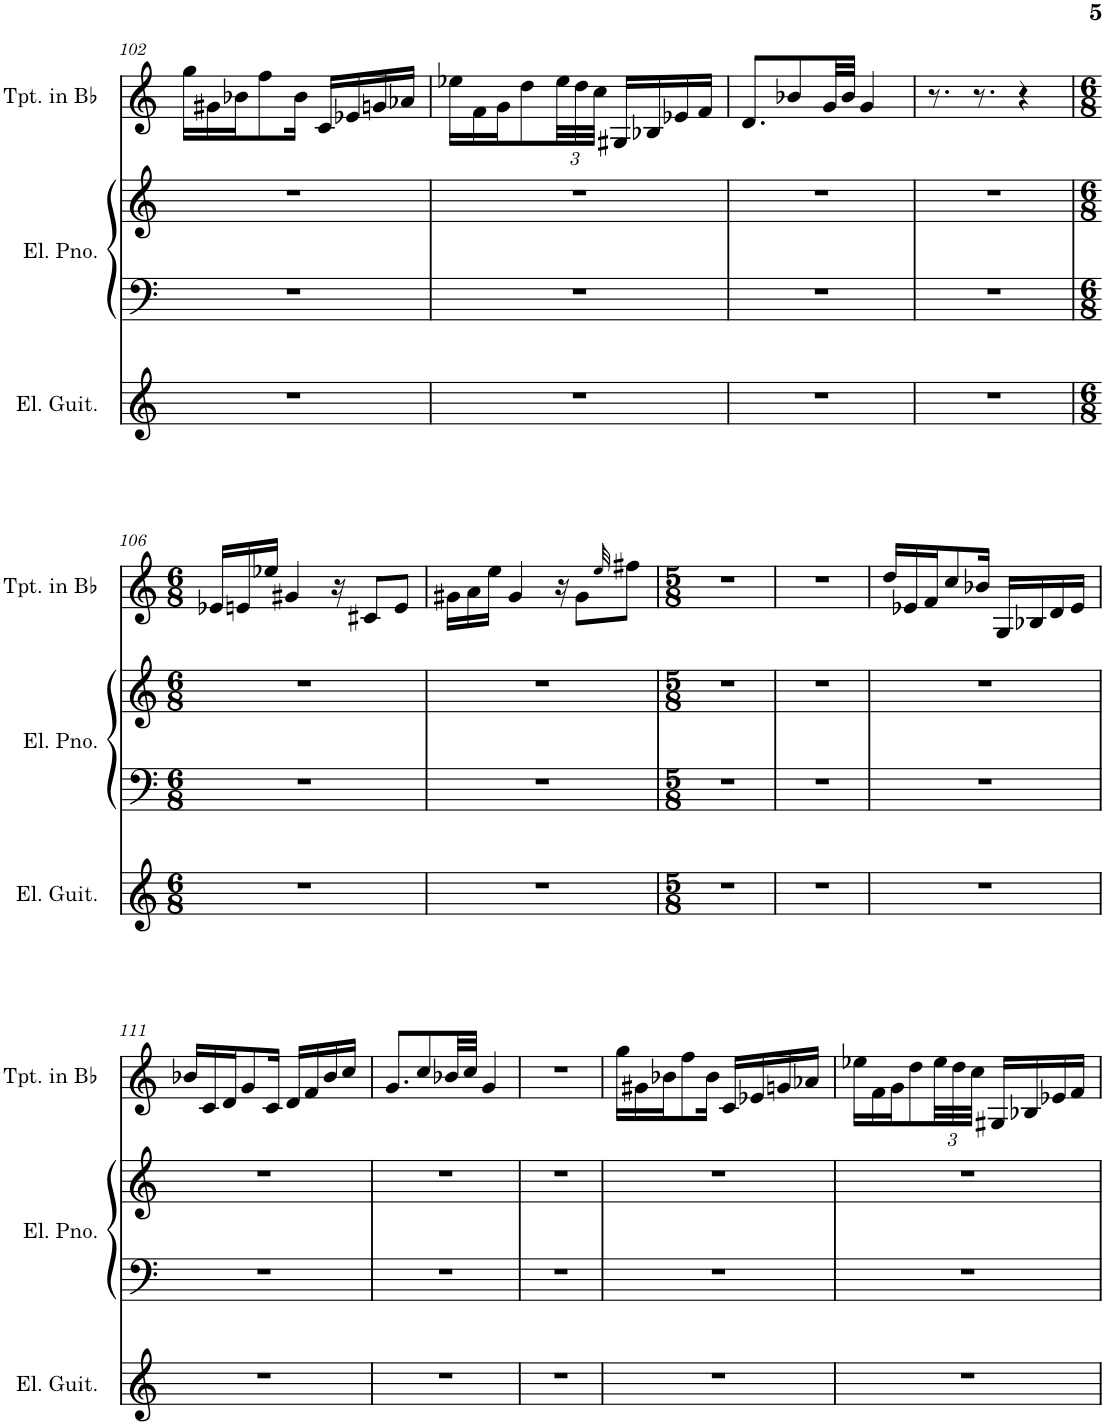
**kern	**kern	**kern	**kern
*part3	*part2	*part2	*part1
*staff4	*staff3	*staff2	*staff1
*I"Electric Guitar	*I"Electric Piano	*	*I"Trumpet in Bb
*I'El. Guit.	*I'El. Pno.	*	*I'Tpt. in Bb
!!LO:PB:g=z
*clefG2	*clefF4	*clefG2	*clefG2
*	*	*	*Trd1c2
*k[]	*k[]	*k[]	*k[]
*M5/8	*M5/8	*M5/8	*M5/8
=102	=102	=102	=102
8%5r	8%5r	8%5r	16gg\LL
.	.	.	16g#X\
.	.	.	16b-X\J
.	.	.	8ff\
.	.	.	16b-\Jk
.	.	.	16c/LL
.	.	.	16e-X/
.	.	.	16gn/
.	.	.	16a-X/JJ
=103	=103	=103	=103
8%5r	8%5r	8%5r	16ee-X\LL
.	.	.	16f\
.	.	.	16g\J
.	.	.	8dd\
*	*	*	*Xbrackettup
.	.	.	48ee-\LL
.	.	.	48dd\
.	.	.	48cc\JJJ
.	.	.	16G#X/LL
.	.	.	16B-X/
.	.	.	16e-X/
.	.	.	16f/JJ
=104	=104	=104	=104
8%5r	8%5r	8%5r	8.d/L
.	.	.	8b-X/
.	.	.	32g/LL
.	.	.	32b-/JJJ
.	.	.	4g/
=105	=105	=105	=105
8%5r	8%5r	8%5r	8.r
.	.	.	8.r
.	.	.	4r
!!LO:LB:g=z
=106	=106	=106	=106
*M6/8	*M6/8	*M6/8	*M6/8
2.r	2.r	2.r	16e-X/LL
.	.	.	16en/
.	.	.	16ee-X/JJ
.	.	.	4g#X/
.	.	.	16r
.	.	.	8c#X/L
.	.	.	8e/J
=107	=107	=107	=107
2.r	2.r	2.r	16g#X\LL
.	.	.	16a\
.	.	.	16ee\JJ
.	.	.	4g#/
.	.	.	16r
.	.	.	8g#\L
.	.	.	32qee/
.	.	.	8ff#X\J
=108	=108	=108	=108
*M5/8	*M5/8	*M5/8	*M5/8
8%5r	8%5r	8%5r	8%5r
=109	=109	=109	=109
8%5r	8%5r	8%5r	8%5r
=110	=110	=110	=110
8%5r	8%5r	8%5r	16dd/LL
.	.	.	16e-X/
.	.	.	16f/J
.	.	.	8cc/
.	.	.	16b-X/Jk
.	.	.	16G/LL
.	.	.	16B-X/
.	.	.	16d/
.	.	.	16e-/JJ
!!LO:LB:g=z
=111	=111	=111	=111
8%5r	8%5r	8%5r	16b-X/LL
.	.	.	16c/
.	.	.	16d/J
.	.	.	8g/
.	.	.	16c/Jk
.	.	.	16d/LL
.	.	.	16f/
.	.	.	16b-/
.	.	.	16cc/JJ
=112	=112	=112	=112
8%5r	8%5r	8%5r	8.g/L
.	.	.	8cc/
.	.	.	32b-X/LL
.	.	.	32cc/JJJ
.	.	.	4g/
=113	=113	=113	=113
8%5r	8%5r	8%5r	8%5r
=114	=114	=114	=114
8%5r	8%5r	8%5r	16gg\LL
.	.	.	16g#X\
.	.	.	16b-X\J
.	.	.	8ff\
.	.	.	16b-\Jk
.	.	.	16c/LL
.	.	.	16e-X/
.	.	.	16gn/
.	.	.	16a-X/JJ
=115	=115	=115	=115
8%5r	8%5r	8%5r	16ee-X\LL
.	.	.	16f\
.	.	.	16g\J
.	.	.	8dd\
.	.	.	48ee-\LL
.	.	.	48dd\
.	.	.	48cc\JJJ
.	.	.	16G#X/LL
.	.	.	16B-X/
.	.	.	16e-X/
.	.	.	16f/JJ
=	=	=	=
*-	*-	*-	*-
